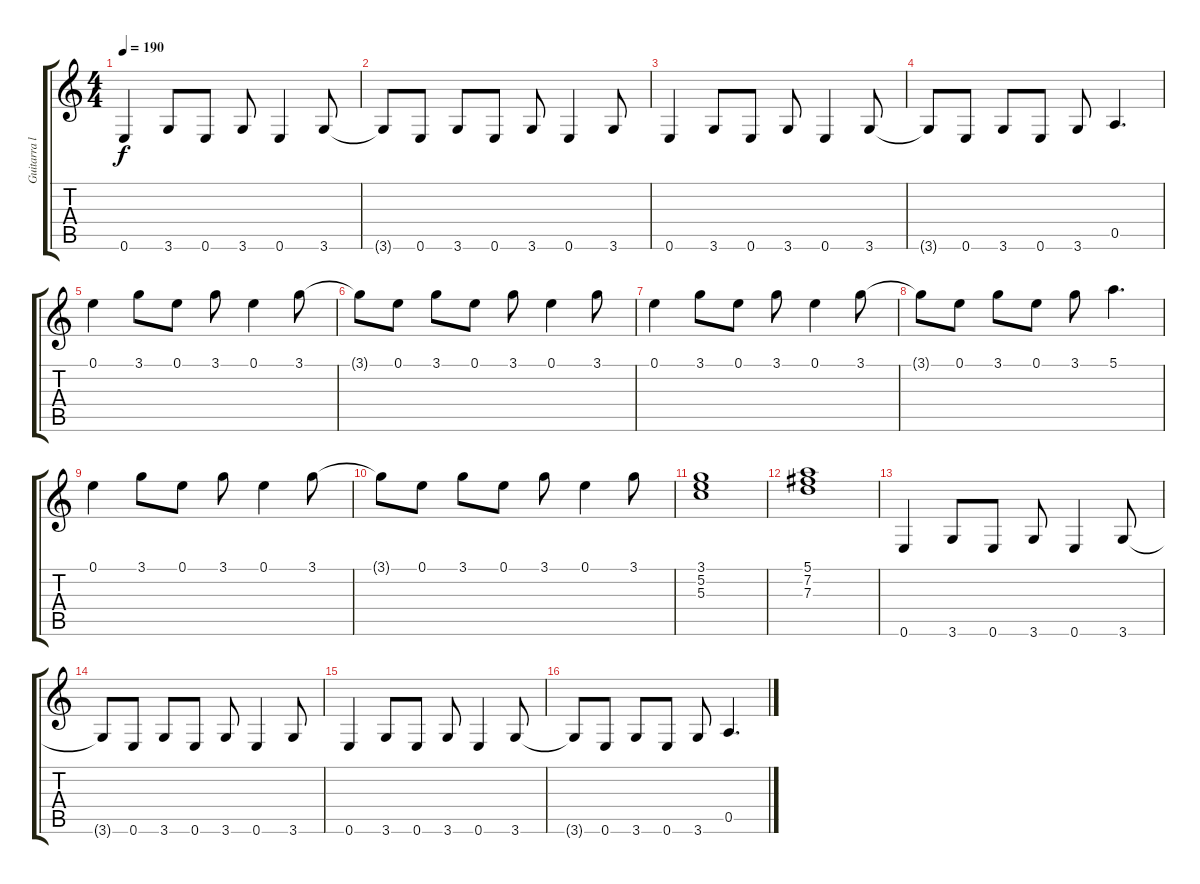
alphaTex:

\track ("Guitarra ll" "Guitarra l") {instrument distortionguitar}
\staff {score tabs}
\tuning (E4 B3 G3 D3 A2 E2) {hide}
\ts (4 4)
\tempo 190
\clef g2
\ks c
0.6.4{dy f} 3.6.8 0.6.8 3.6.8 0.6.4 3.6.8 |
3.6{t}.8 0.6.8 3.6.8 0.6.8 3.6.8 0.6.4 3.6.8 |
0.6.4 3.6.8 0.6.8 3.6.8 0.6.4 3.6.8 |
3.6{t}.8 0.6.8 3.6.8 0.6.8 3.6.8 0.5.4{d} |
0.1.4 3.1.8 0.1.8 3.1.8 0.1.4 3.1.8 |
3.1{t}.8 0.1.8 3.1.8 0.1.8 3.1.8 0.1.4 3.1.8 |
0.1.4 3.1.8 0.1.8 3.1.8 0.1.4 3.1.8 |
3.1{t}.8 0.1.8 3.1.8 0.1.8 3.1.8 5.1.4{d} |
0.1.4 3.1.8 0.1.8 3.1.8 0.1.4 3.1.8 |
3.1{t}.8 0.1.8 3.1.8 0.1.8 3.1.8 0.1.4 3.1.8 |
(3.1 5.2 5.3).1 |
(5.1 7.2 7.3).1 |
0.6.4 3.6.8 0.6.8 3.6.8 0.6.4 3.6.8 |
3.6{t}.8 0.6.8 3.6.8 0.6.8 3.6.8 0.6.4 3.6.8 |
0.6.4 3.6.8 0.6.8 3.6.8 0.6.4 3.6.8 |
3.6{t}.8 0.6.8 3.6.8 0.6.8 3.6.8 0.5.4{d}
